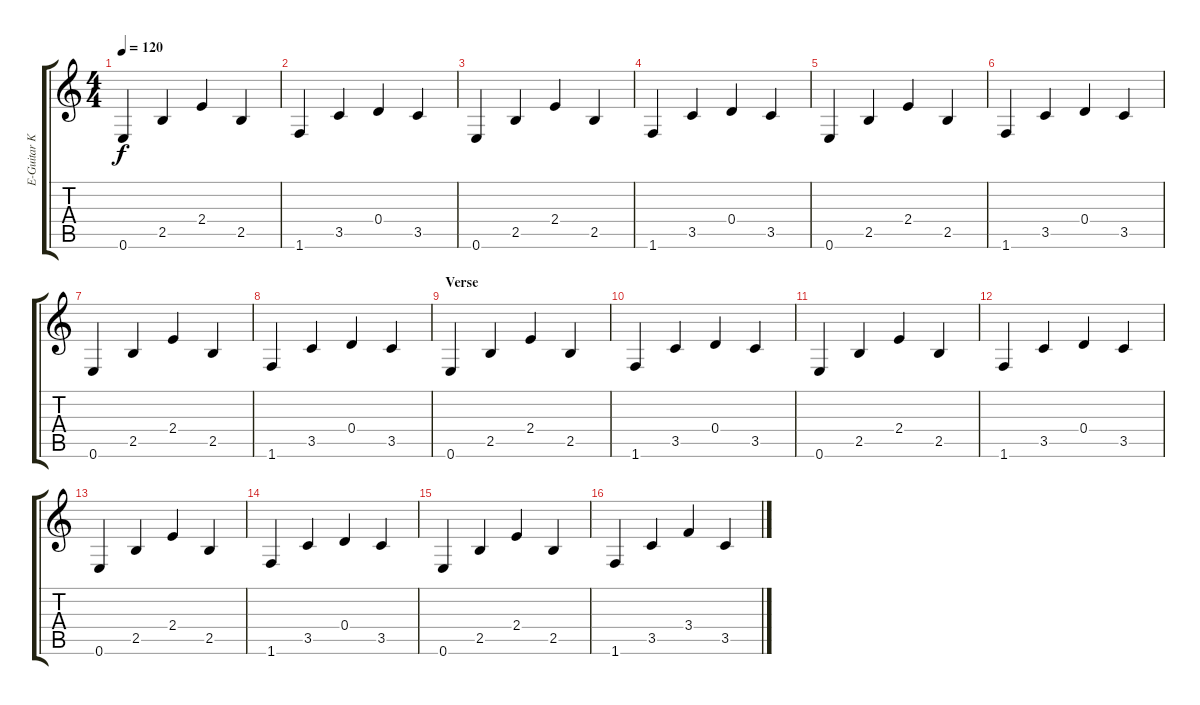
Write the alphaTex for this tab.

\track ("E-Guitar Kurt Cobain" "E-Guitar K") {instrument distortionguitar}
\staff {score tabs}
\tuning (E4 B3 G3 D3 A2 E2) {hide}
\ts (4 4)
\tempo 120
\clef g2
\ks c
0.6.4{dy f instrument distortionguitar} 2.5.4 2.4.4 2.5.4 |
1.6.4 3.5.4 0.4.4 3.5.4 |
0.6.4 2.5.4 2.4.4 2.5.4 |
1.6.4 3.5.4 0.4.4 3.5.4 |
0.6.4 2.5.4 2.4.4 2.5.4 |
1.6.4 3.5.4 0.4.4 3.5.4 |
0.6.4 2.5.4 2.4.4 2.5.4 |
1.6.4 3.5.4 0.4.4 3.5.4 |
\section ("" "Verse")
0.6.4 2.5.4 2.4.4 2.5.4 |
1.6.4 3.5.4 0.4.4 3.5.4 |
0.6.4 2.5.4 2.4.4 2.5.4 |
1.6.4 3.5.4 0.4.4 3.5.4 |
0.6.4 2.5.4 2.4.4 2.5.4 |
1.6.4 3.5.4 0.4.4 3.5.4 |
0.6.4 2.5.4 2.4.4 2.5.4 |
1.6.4 3.5.4 3.4.4 3.5.4
